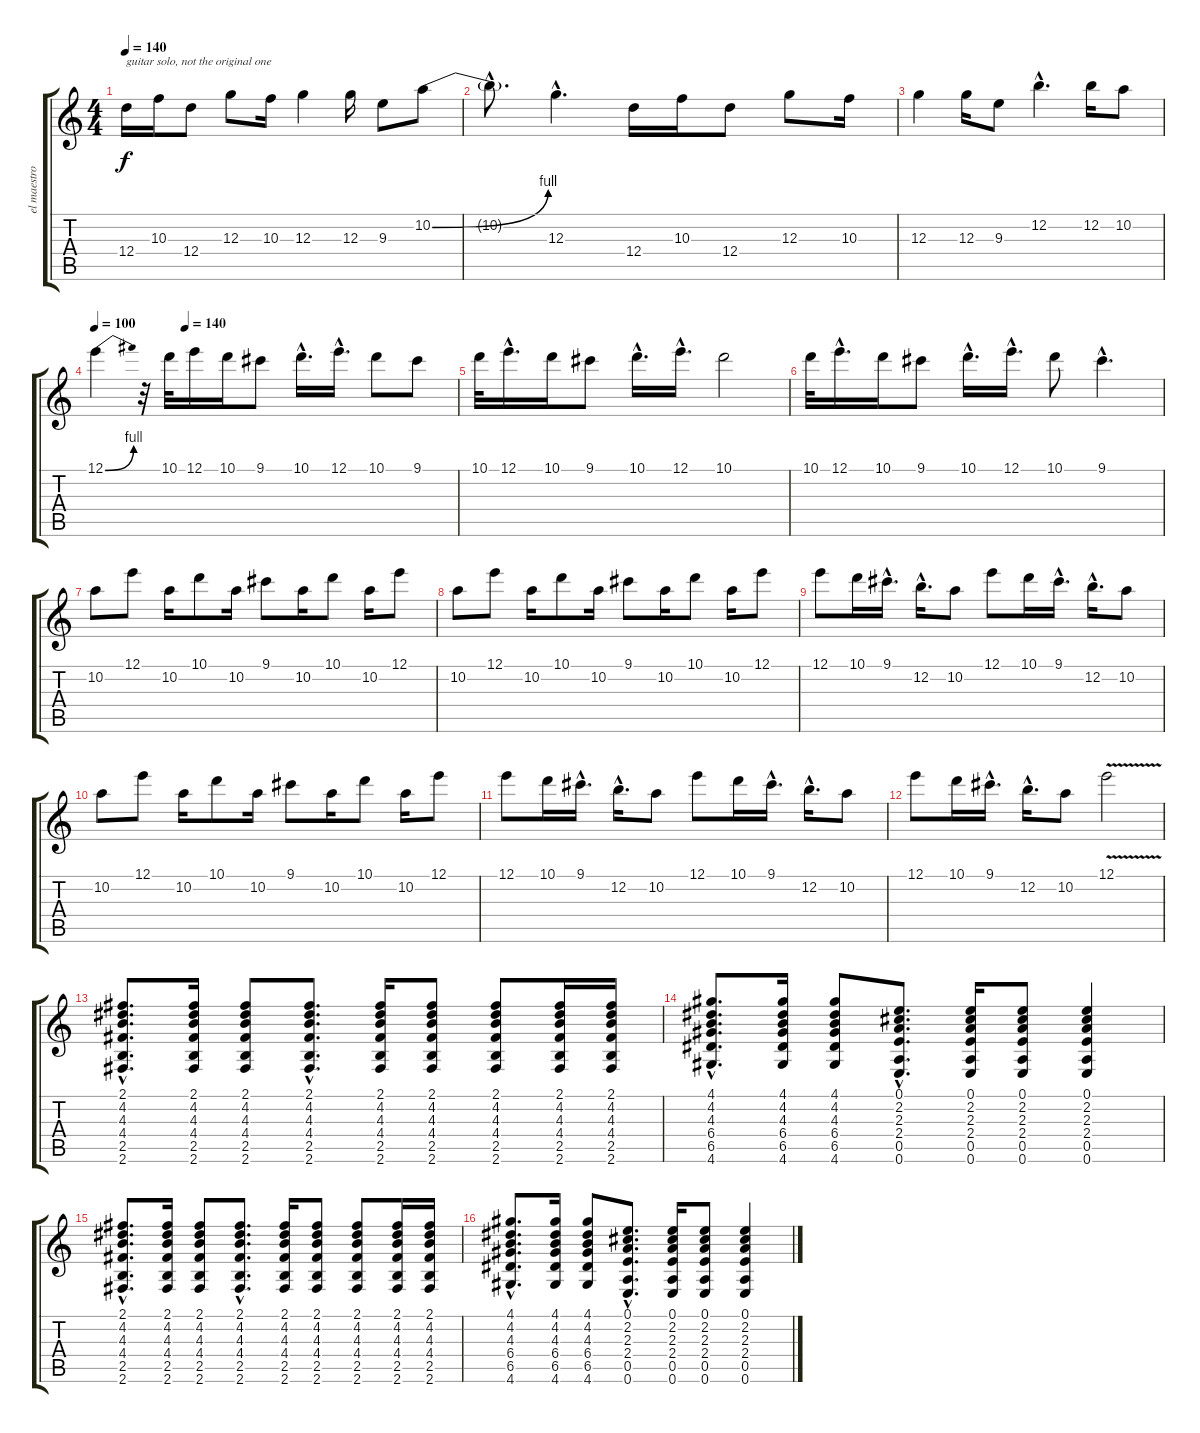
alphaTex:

\track ("el maestro Juan Valdivia" "el maestro") {instrument electricguitarjazz}
\staff {score tabs}
\tuning (E4 B3 G3 D3 A2 E2) {hide}
\ts (4 4)
\tempo 140
\clef g2
\ks c
12.4.16{txt "guitar solo, not the original one" dy f} 10.3.16 12.4.8 12.3.8 10.3.16 12.3.4 12.3.16 9.3.8 10.2{be (bend 0 0 60 4)}.8 |
10.2{hac t}.8{d} 12.3{hac}.4{d} 12.4.16 10.3.16 12.4.8 12.3.8 10.3.16 |
12.3.4 12.3.16 9.3.8 12.2{hac}.4{d} 12.2.16 10.2.8 |
\tempo 100
\tempo (140 0.25)
12.1{be (bend 0 0 60 4)}.4{instrument electricguitarjazz} r.32 10.1.32 12.1.16 10.1.16 9.1.8 10.1{hac}.16{d} 12.1{hac}.16{d} 10.1.8 9.1.8 |
10.1.32 12.1{hac}.16{d} 10.1.16 9.1.8 10.1{hac}.16{d} 12.1{hac}.16{d} 10.1.2 |
10.1.32 12.1{hac}.16{d} 10.1.16 9.1.8 10.1{hac}.16{d} 12.1{hac}.16{d} 10.1.8 9.1{hac}.4{d} |
10.2.8 12.1.8 10.2.16 10.1.8 10.2.16 9.1.8 10.2.16 10.1.8 10.2.16 12.1.8 |
10.2.8 12.1.8 10.2.16 10.1.8 10.2.16 9.1.8 10.2.16 10.1.8 10.2.16 12.1.8 |
12.1.8 10.1.16 9.1{hac}.16{d} 12.2{hac}.16{d} 10.2.8 12.1.8 10.1.16 9.1{hac}.16{d} 12.2{hac}.16{d} 10.2.8 |
10.2.8 12.1.8 10.2.16 10.1.8 10.2.16 9.1.8 10.2.16 10.1.8 10.2.16 12.1.8 |
12.1.8 10.1.16 9.1{hac}.16{d} 12.2{hac}.16{d} 10.2.8 12.1.8 10.1.16 9.1{hac}.16{d} 12.2{hac}.16{d} 10.2.8 |
12.1.8 10.1.16 9.1{hac}.16{d} 12.2{hac}.16{d} 10.2.8 12.1{v}.2 |
(2.1{hac} 4.2{hac} 4.3{hac} 4.4{hac} 2.5{hac} 2.6{hac}).8{d} (2.1 4.2 4.3 4.4 2.5 2.6).16 (2.1 4.2 4.3 4.4 2.5 2.6).8 (2.1{hac} 4.2{hac} 4.3{hac} 4.4{hac} 2.5{hac} 2.6{hac}).8{d} (2.1 4.2 4.3 4.4 2.5 2.6).16 (2.1 4.2 4.3 4.4 2.5 2.6).8 (2.1 4.2 4.3 4.4 2.5 2.6).8 (2.1 4.2 4.3 4.4 2.5 2.6).16 (2.1 4.2 4.3 4.4 2.5 2.6).16 |
(4.1{hac} 4.2{hac} 4.3{hac} 6.4{hac} 6.5{hac} 4.6{hac}).8{d} (4.1 4.2 4.3 6.4 6.5 4.6).16 (4.1 4.2 4.3 6.4 6.5 4.6).8 (0.1{hac} 2.2{hac} 2.3{hac} 2.4{hac} 0.5{hac} 0.6{hac}).8{d} (0.1 2.2 2.3 2.4 0.5 0.6).16 (0.1 2.2 2.3 2.4 0.5 0.6).8 (0.1 2.2 2.3 2.4 0.5 0.6).4 |
(2.1{hac} 4.2{hac} 4.3{hac} 4.4{hac} 2.5{hac} 2.6{hac}).8{d} (2.1 4.2 4.3 4.4 2.5 2.6).16 (2.1 4.2 4.3 4.4 2.5 2.6).8 (2.1{hac} 4.2{hac} 4.3{hac} 4.4{hac} 2.5{hac} 2.6{hac}).8{d} (2.1 4.2 4.3 4.4 2.5 2.6).16 (2.1 4.2 4.3 4.4 2.5 2.6).8 (2.1 4.2 4.3 4.4 2.5 2.6).8 (2.1 4.2 4.3 4.4 2.5 2.6).16 (2.1 4.2 4.3 4.4 2.5 2.6).16 |
(4.1{hac} 4.2{hac} 4.3{hac} 6.4{hac} 6.5{hac} 4.6{hac}).8{d} (4.1 4.2 4.3 6.4 6.5 4.6).16 (4.1 4.2 4.3 6.4 6.5 4.6).8 (0.1{hac} 2.2{hac} 2.3{hac} 2.4{hac} 0.5{hac} 0.6{hac}).8{d} (0.1 2.2 2.3 2.4 0.5 0.6).16 (0.1 2.2 2.3 2.4 0.5 0.6).8 (0.1 2.2 2.3 2.4 0.5 0.6).4
